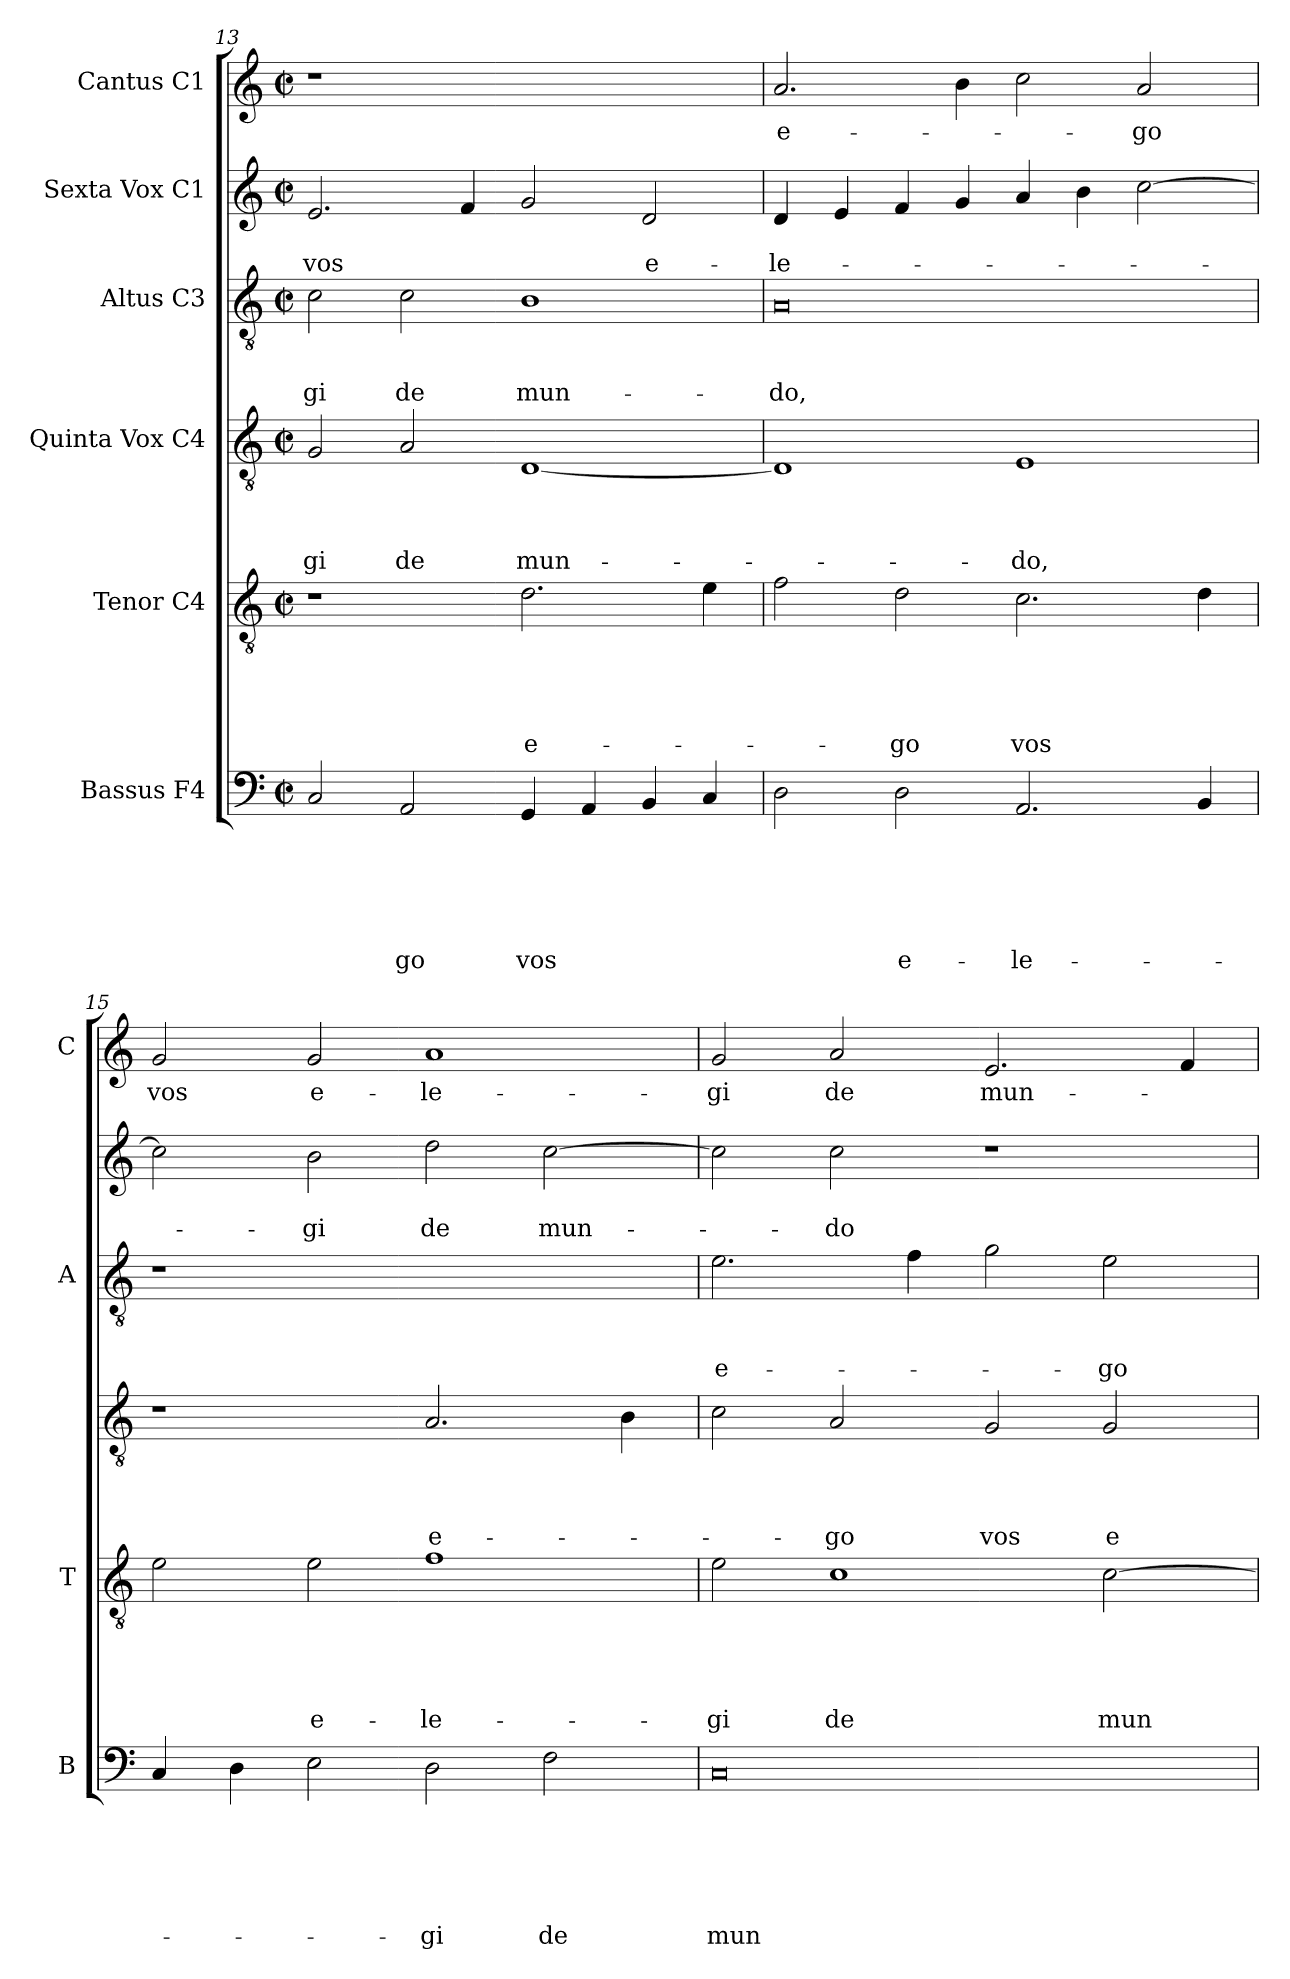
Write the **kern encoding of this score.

**kern	**text	**text	**text	**text	**text	**text	**kern	**text	**text	**text	**text	**text	**kern	**text	**text	**text	**text	**kern	**text	**text	**text	**kern	**text	**text	**kern	**text
*part6	*part6	*part6	*part6	*part6	*part6	*part6	*part5	*part5	*part5	*part5	*part5	*part5	*part4	*part4	*part4	*part4	*part4	*part3	*part3	*part3	*part3	*part2	*part2	*part2	*part1	*part1
*staff6	*staff6	*staff6	*staff6	*staff6	*staff6	*staff6	*staff5	*staff5	*staff5	*staff5	*staff5	*staff5	*staff4	*staff4	*staff4	*staff4	*staff4	*staff3	*staff3	*staff3	*staff3	*staff2	*staff2	*staff2	*staff1	*staff1
*I"Bassus F4	*	*	*	*	*	*	*I"Tenor C4	*	*	*	*	*	*I"Quinta Vox C4	*	*	*	*	*I"Altus C3	*	*	*	*I"Sexta Vox C1	*	*	*I"Cantus C1	*
*I'B	*	*	*	*	*	*	*I'T	*	*	*	*	*	*	*	*	*	*	*I'A	*	*	*	*	*	*	*I'C	*
!!LO:LB:g=z
*clefF4	*	*	*	*	*	*	*clefGv2	*	*	*	*	*	*clefGv2	*	*	*	*	*clefGv2	*	*	*	*clefG2	*	*	*clefG2	*
*k[]	*	*	*	*	*	*	*k[]	*	*	*	*	*	*k[]	*	*	*	*	*k[]	*	*	*	*k[]	*	*	*k[]	*
*C:	*	*	*	*	*	*	*C:	*	*	*	*	*	*C:	*	*	*	*	*C:	*	*	*	*C:	*	*	*C:	*
*M2/2	*	*	*	*	*	*	*M2/2	*	*	*	*	*	*M2/2	*	*	*	*	*M2/2	*	*	*	*M2/2	*	*	*M2/2	*
*met(c|)	*	*	*	*	*	*	*met(c|)	*	*	*	*	*	*met(c|)	*	*	*	*	*met(c|)	*	*	*	*met(c|)	*	*	*met(c|)	*
=13	=13	=13	=13	=13	=13	=13	=13	=13	=13	=13	=13	=13	=13	=13	=13	=13	=13	=13	=13	=13	=13	=13	=13	=13	=13	=13
!	!	!	!	!	!	!	!	!	!	!	!	!	!	!	!	!	!LO:LY:b	!	!	!	!LO:LY:b	!	!	!LO:LY:b	!	!
2C/	.	.	.	.	.	.	1r	.	.	.	.	.	2G/	.	.	.	-gi	2c\	.	.	-gi	2.e/	.	vos	1r	.
!	!	!	!	!	!	!LO:LY:b	!	!	!	!	!	!	!	!	!	!	!LO:LY:b	!	!	!	!LO:LY:b	!	!	!	!	!
2AA/	.	.	.	.	.	-go	.	.	.	.	.	.	2A/	.	.	.	de	2c\	.	.	de	.	.	.	.	.
.	.	.	.	.	.	.	.	.	.	.	.	.	.	.	.	.	.	.	.	.	.	4f/	.	.	.	.
!	!	!	!	!	!	!LO:LY:b	!	!	!	!	!	!LO:LY:b	!	!	!	!	!LO:LY:b	!	!	!	!LO:LY:b	!	!	!	!	!
4GG/	.	.	.	.	.	vos	2.d\	.	.	.	.	e-	[1D	.	.	.	mun-	1B	.	.	mun-	2g/	.	.	1ryy	.
4AA/	.	.	.	.	.	.	.	.	.	.	.	.	.	.	.	.	.	.	.	.	.	.	.	.	.	.
!	!	!	!	!	!	!	!	!	!	!	!	!	!	!	!	!	!	!	!	!	!	!	!	!LO:LY:b	!	!
4BB/	.	.	.	.	.	.	.	.	.	.	.	.	.	.	.	.	.	.	.	.	.	2d/	.	e-	.	.
4C/	.	.	.	.	.	.	4e\	.	.	.	.	.	.	.	.	.	.	.	.	.	.	.	.	.	.	.
=14	=14	=14	=14	=14	=14	=14	=14	=14	=14	=14	=14	=14	=14	=14	=14	=14	=14	=14	=14	=14	=14	=14	=14	=14	=14	=14
!	!	!	!	!	!	!	!	!	!	!	!	!	!	!	!	!	!	!	!	!	!LO:LY:b	!	!	!LO:LY:b	!	!LO:LY:b
2D\	.	.	.	.	.	.	2f\	.	.	.	.	.	1D]	.	.	.	.	0A	.	.	-do,	4d/	.	-le-	2.a/	e-
.	.	.	.	.	.	.	.	.	.	.	.	.	.	.	.	.	.	.	.	.	.	4e/	.	.	.	.
!	!	!	!	!	!	!LO:LY:b	!	!	!	!	!	!LO:LY:b	!	!	!	!	!	!	!	!	!	!	!	!	!	!
2D\	.	.	.	.	.	e-	2d\	.	.	.	.	-go	.	.	.	.	.	.	.	.	.	4f/	.	.	.	.
.	.	.	.	.	.	.	.	.	.	.	.	.	.	.	.	.	.	.	.	.	.	4g/	.	.	4b\	.
!	!	!	!	!	!	!LO:LY:b	!	!	!	!	!	!LO:LY:b	!	!	!	!	!LO:LY:b	!	!	!	!	!	!	!	!	!
2.AA/	.	.	.	.	.	-le-	2.c\	.	.	.	.	vos	1E	.	.	.	-do,	.	.	.	.	4a/	.	.	2cc\	.
.	.	.	.	.	.	.	.	.	.	.	.	.	.	.	.	.	.	.	.	.	.	4b\	.	.	.	.
!	!	!	!	!	!	!	!	!	!	!	!	!	!	!	!	!	!	!	!	!	!	!	!	!	!	!LO:LY:b
.	.	.	.	.	.	.	.	.	.	.	.	.	.	.	.	.	.	.	.	.	.	[2cc\	.	.	2a/	-go
4BB/	.	.	.	.	.	.	4d\	.	.	.	.	.	.	.	.	.	.	.	.	.	.	.	.	.	.	.
=15	=15	=15	=15	=15	=15	=15	=15	=15	=15	=15	=15	=15	=15	=15	=15	=15	=15	=15	=15	=15	=15	=15	=15	=15	=15	=15
!	!	!	!	!	!	!	!	!	!	!	!	!	!	!	!	!	!	!	!	!	!	!	!	!	!	!LO:LY:b
4C/	.	.	.	.	.	.	2e\	.	.	.	.	.	1r	.	.	.	.	1r	.	.	.	2cc\]	.	.	2g/	vos
4D\	.	.	.	.	.	.	.	.	.	.	.	.	.	.	.	.	.	.	.	.	.	.	.	.	.	.
!	!	!	!	!	!	!	!	!	!	!	!	!LO:LY:b	!	!	!	!	!	!	!	!	!	!	!	!LO:LY:b	!	!LO:LY:b
2E\	.	.	.	.	.	.	2e\	.	.	.	.	e-	.	.	.	.	.	.	.	.	.	2b\	.	-gi	2g/	e-
!	!	!	!	!	!	!LO:LY:b	!	!	!	!	!	!LO:LY:b	!	!	!	!	!LO:LY:b	!	!	!	!	!	!	!LO:LY:b	!	!LO:LY:b
2D\	.	.	.	.	.	-gi	1f	.	.	.	.	-le-	2.A/	.	.	.	e-	1ryy	.	.	.	2dd\	.	de	1a	-le-
!	!	!	!	!	!	!LO:LY:b	!	!	!	!	!	!	!	!	!	!	!	!	!	!	!	!	!	!LO:LY:b	!	!
2F\	.	.	.	.	.	de	.	.	.	.	.	.	.	.	.	.	.	.	.	.	.	[2cc\	.	mun-	.	.
.	.	.	.	.	.	.	.	.	.	.	.	.	4B\	.	.	.	.	.	.	.	.	.	.	.	.	.
=16	=16	=16	=16	=16	=16	=16	=16	=16	=16	=16	=16	=16	=16	=16	=16	=16	=16	=16	=16	=16	=16	=16	=16	=16	=16	=16
!	!	!	!	!	!	!LO:LY:b	!	!	!	!	!	!LO:LY:b	!	!	!	!	!	!	!	!	!LO:LY:b	!	!	!	!	!LO:LY:b
0C	.	.	.	.	.	mun-	2e\	.	.	.	.	-gi	2c\	.	.	.	.	2.e\	.	.	e-	2cc\]	.	.	2g/	-gi
!	!	!	!	!	!	!	!	!	!	!	!	!LO:LY:b	!	!	!	!	!LO:LY:b	!	!	!	!	!	!	!LO:LY:b	!	!LO:LY:b
.	.	.	.	.	.	.	1c	.	.	.	.	de	2A/	.	.	.	-go	.	.	.	.	2cc\	.	-do	2a/	de
.	.	.	.	.	.	.	.	.	.	.	.	.	.	.	.	.	.	4f\	.	.	.	.	.	.	.	.
!	!	!	!	!	!	!	!	!	!	!	!	!	!	!	!	!	!LO:LY:b	!	!	!	!	!	!	!	!	!LO:LY:b
.	.	.	.	.	.	.	.	.	.	.	.	.	2G/	.	.	.	vos	2g\	.	.	.	1r	.	.	2.e/	mun-
!	!	!	!	!	!	!	!	!	!	!	!	!LO:LY:b	!	!	!	!	!LO:LY:b	!	!	!	!LO:LY:b	!	!	!	!	!
.	.	.	.	.	.	.	[2c\	.	.	.	.	mun-	2G/	.	.	.	e-	2e\	.	.	-go	.	.	.	.	.
.	.	.	.	.	.	.	.	.	.	.	.	.	.	.	.	.	.	.	.	.	.	.	.	.	4f/	.
=	=	=	=	=	=	=	=	=	=	=	=	=	=	=	=	=	=	=	=	=	=	=	=	=	=	=
*-	*-	*-	*-	*-	*-	*-	*-	*-	*-	*-	*-	*-	*-	*-	*-	*-	*-	*-	*-	*-	*-	*-	*-	*-	*-	*-
